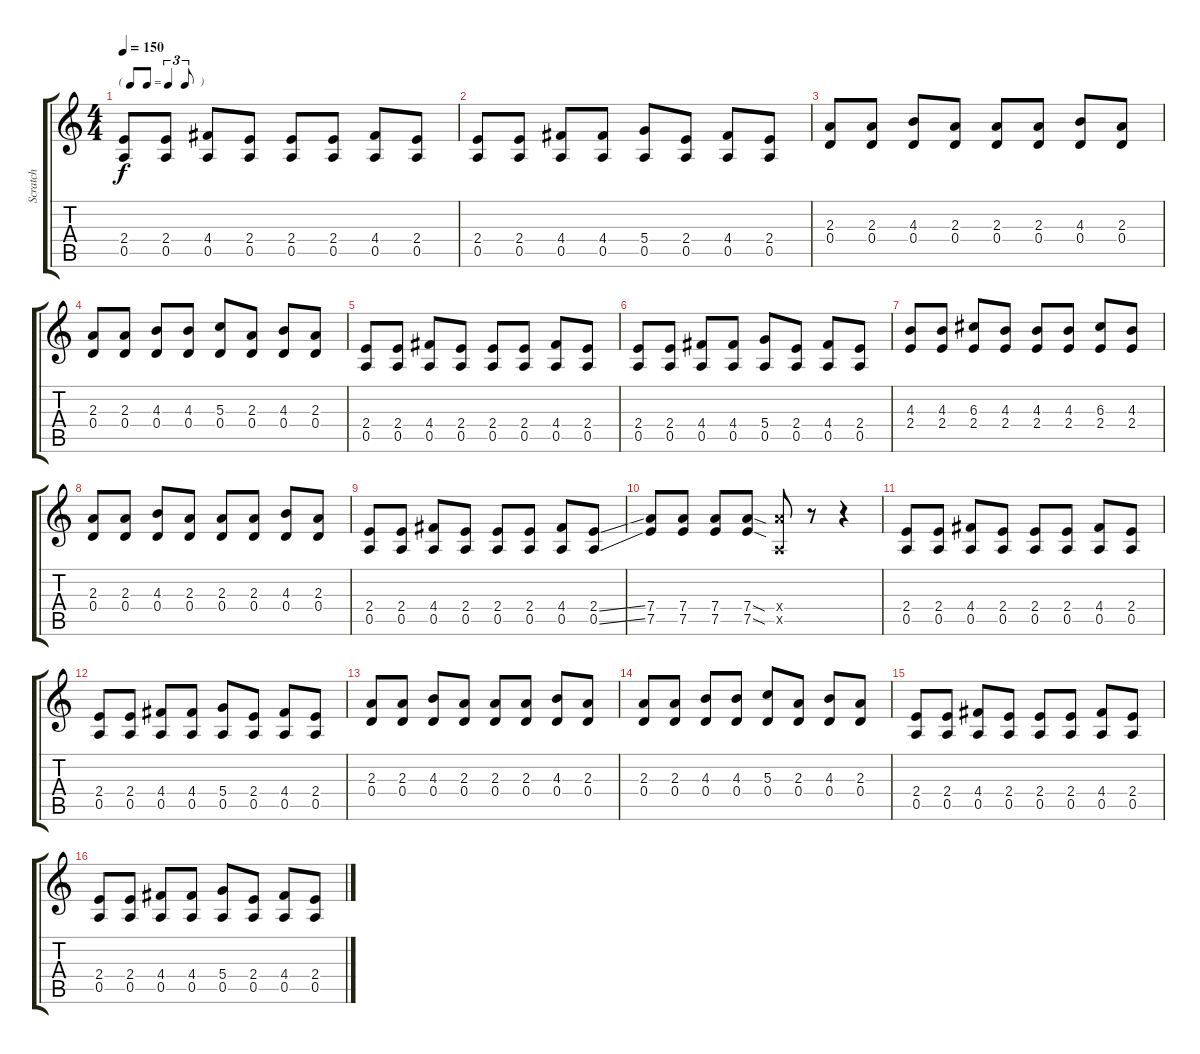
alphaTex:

\track ("Scratch" "Scratch") {instrument electricguitarmuted}
\staff {score tabs}
\tuning (E4 B3 G3 D3 A2 E2) {hide}
\ts (4 4)
\tf triplet8th
\tempo 150
\clef g2
\ks c
(2.4 0.5).8{dy f} (2.4 0.5).8 (4.4 0.5).8 (2.4 0.5).8 (2.4 0.5).8 (2.4 0.5).8 (4.4 0.5).8 (2.4 0.5).8 |
(2.4 0.5).8 (2.4 0.5).8 (4.4 0.5).8 (4.4 0.5).8 (5.4 0.5).8 (2.4 0.5).8 (4.4 0.5).8 (2.4 0.5).8 |
(2.3 0.4).8 (2.3 0.4).8 (4.3 0.4).8 (2.3 0.4).8 (2.3 0.4).8 (2.3 0.4).8 (4.3 0.4).8 (2.3 0.4).8 |
(2.3 0.4).8 (2.3 0.4).8 (4.3 0.4).8 (4.3 0.4).8 (5.3 0.4).8 (2.3 0.4).8 (4.3 0.4).8 (2.3 0.4).8 |
(2.4 0.5).8 (2.4 0.5).8 (4.4 0.5).8 (2.4 0.5).8 (2.4 0.5).8 (2.4 0.5).8 (4.4 0.5).8 (2.4 0.5).8 |
(2.4 0.5).8 (2.4 0.5).8 (4.4 0.5).8 (4.4 0.5).8 (5.4 0.5).8 (2.4 0.5).8 (4.4 0.5).8 (2.4 0.5).8 |
(4.3 2.4).8 (4.3 2.4).8 (6.3 2.4).8 (4.3 2.4).8 (4.3 2.4).8 (4.3 2.4).8 (6.3 2.4).8 (4.3 2.4).8 |
(2.3 0.4).8 (2.3 0.4).8 (4.3 0.4).8 (2.3 0.4).8 (2.3 0.4).8 (2.3 0.4).8 (4.3 0.4).8 (2.3 0.4).8 |
(2.4 0.5).8 (2.4 0.5).8 (4.4 0.5).8 (2.4 0.5).8 (2.4 0.5).8 (2.4 0.5).8 (4.4 0.5).8 (2.4{ss} 0.5{ss}).8 |
(7.4 7.5).8 (7.4 7.5).8 (7.4 7.5).8 (7.4{sod} 7.5{sod}).8 (7.4{x} 0.5{x}).8 r.8 r.4 |
(2.4 0.5).8 (2.4 0.5).8 (4.4 0.5).8 (2.4 0.5).8 (2.4 0.5).8 (2.4 0.5).8 (4.4 0.5).8 (2.4 0.5).8 |
(2.4 0.5).8 (2.4 0.5).8 (4.4 0.5).8 (4.4 0.5).8 (5.4 0.5).8 (2.4 0.5).8 (4.4 0.5).8 (2.4 0.5).8 |
(2.3 0.4).8 (2.3 0.4).8 (4.3 0.4).8 (2.3 0.4).8 (2.3 0.4).8 (2.3 0.4).8 (4.3 0.4).8 (2.3 0.4).8 |
(2.3 0.4).8 (2.3 0.4).8 (4.3 0.4).8 (4.3 0.4).8 (5.3 0.4).8 (2.3 0.4).8 (4.3 0.4).8 (2.3 0.4).8 |
(2.4 0.5).8 (2.4 0.5).8 (4.4 0.5).8 (2.4 0.5).8 (2.4 0.5).8 (2.4 0.5).8 (4.4 0.5).8 (2.4 0.5).8 |
(2.4 0.5).8 (2.4 0.5).8 (4.4 0.5).8 (4.4 0.5).8 (5.4 0.5).8 (2.4 0.5).8 (4.4 0.5).8 (2.4 0.5).8
